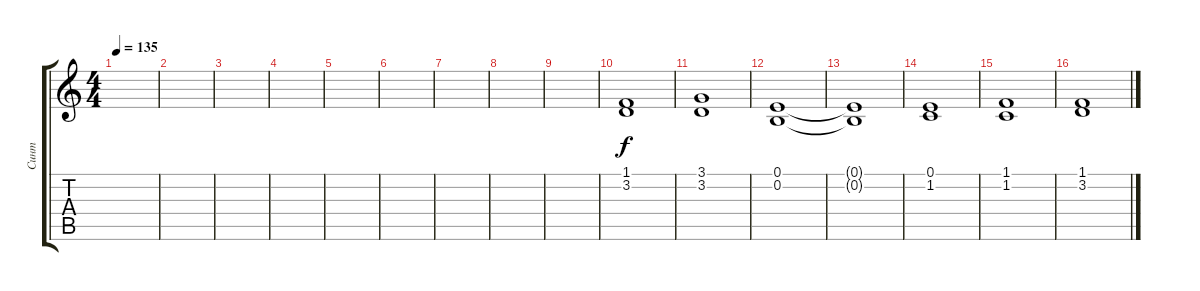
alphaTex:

\track ("Синт" "Синт") {instrument synthstrings1}
\staff {score tabs}
\tuning (E4 B3 G3 D3 A2 E2) {hide}
\ts (4 4)
\tempo 135
\clef g2
\ks c
|
|
|
|
|
|
|
|
|
(1.1 3.2).1 |
(3.1 3.2).1 |
(0.1 0.2).1 |
(0.1{t} 0.2{t}).1 |
(0.1 1.2).1 |
(1.1 1.2).1 |
(1.1 3.2).1
